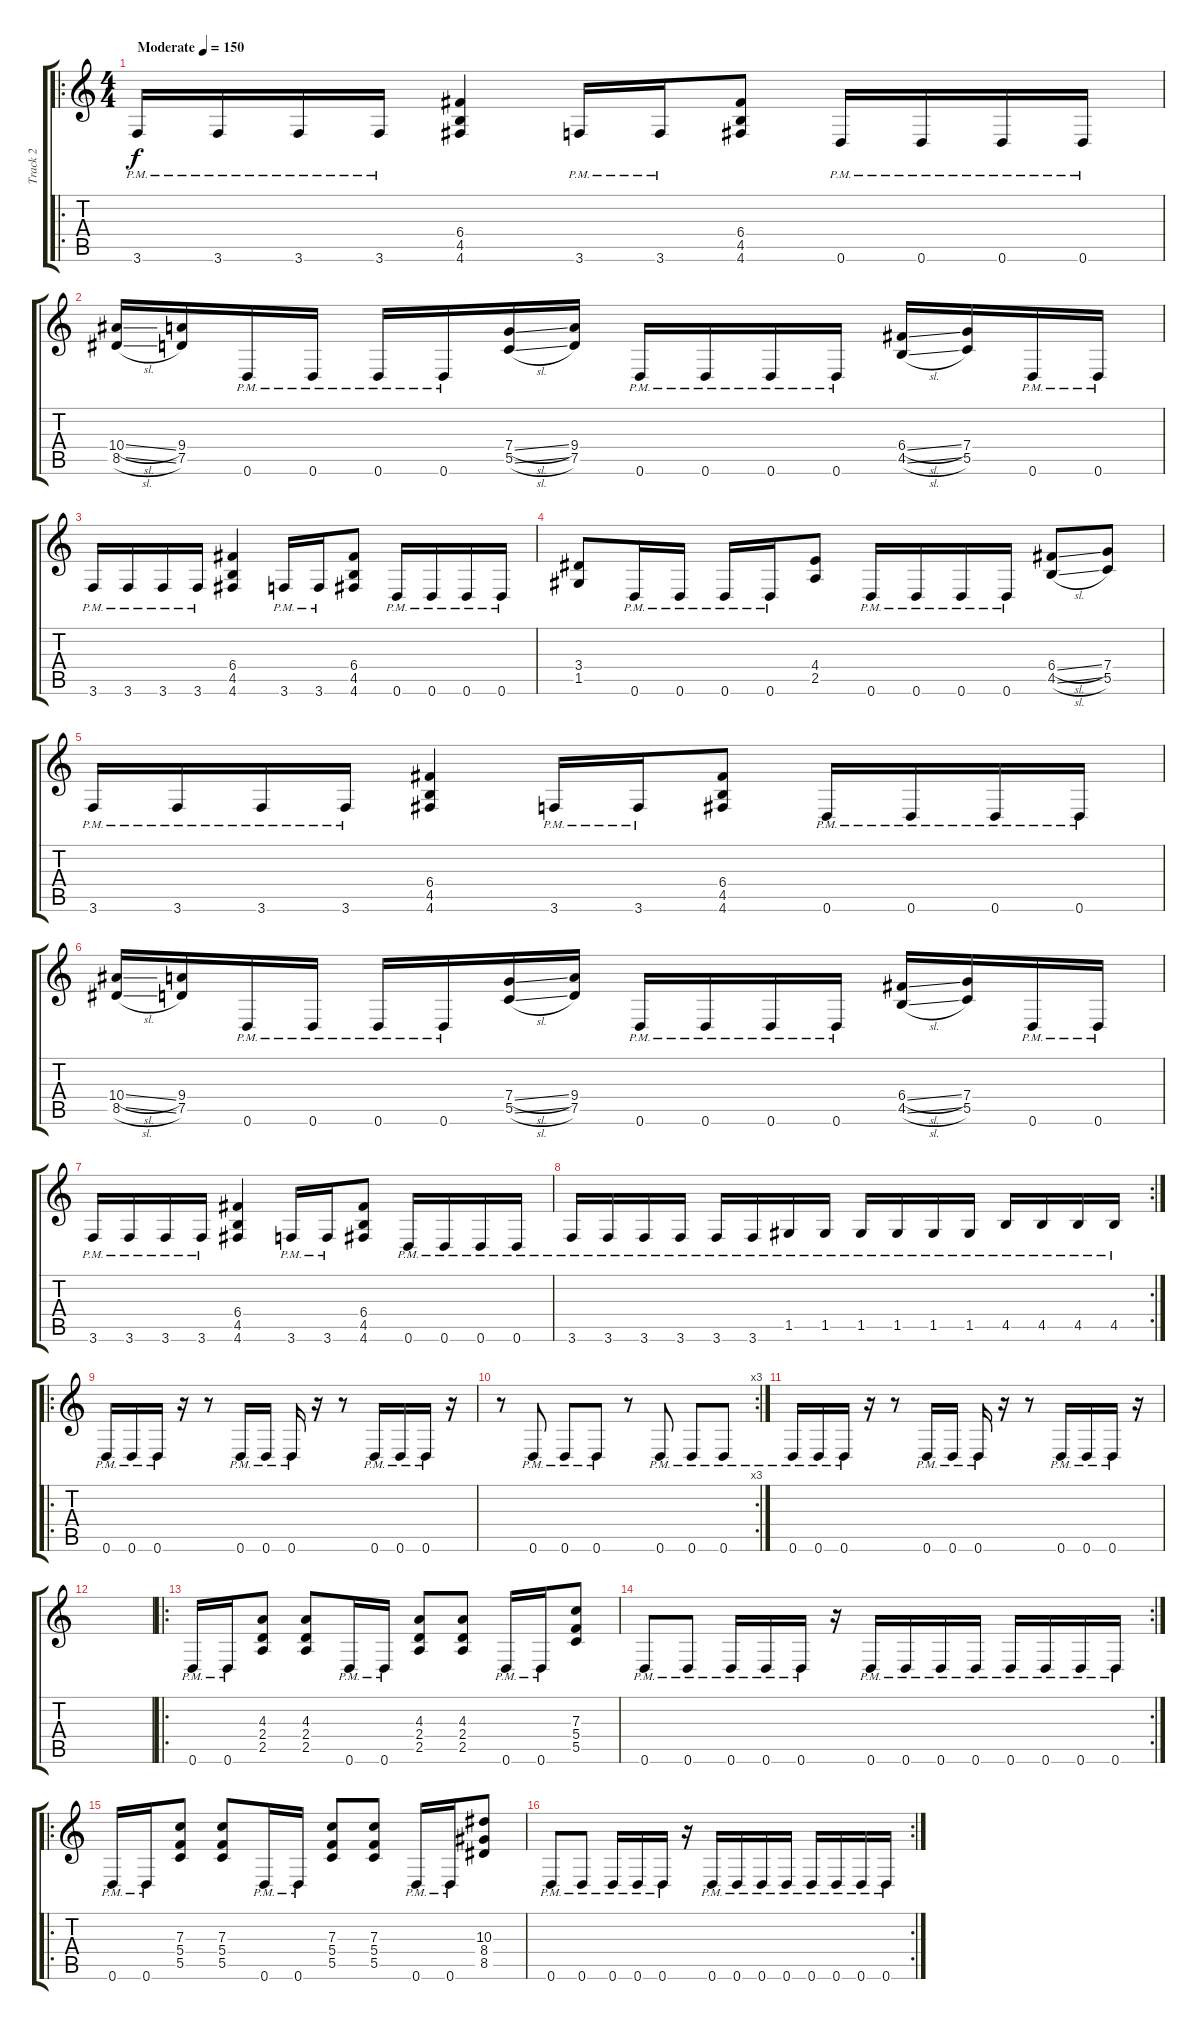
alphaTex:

\track ("Track 2" "Track 2") {instrument distortionguitar}
\staff {score tabs}
\tuning (D4 A3 F3 C3 G2 D2) {hide}
\ro
\ts (4 4)
\tempo (150 "Moderate")
\clef g2
\ks c
3.6{pm}.16{dy f instrument distortionguitar} 3.6{pm}.16 3.6{pm}.16 3.6{pm}.16 (6.4 4.5 4.6).4 3.6{pm}.16 3.6{pm}.16 (6.4 4.5 4.6).8 0.6{pm}.16 0.6{pm}.16 0.6{pm}.16 0.6{pm}.16 |
(10.4{sl} 8.5{sl}).16 (9.4 7.5).16 0.6{pm}.16 0.6{pm}.16 0.6{pm}.16 0.6{pm}.16 (7.4{sl} 5.5{sl}).16 (9.4 7.5).16 0.6{pm}.16 0.6{pm}.16 0.6{pm}.16 0.6{pm}.16 (6.4{sl} 4.5{sl}).16 (7.4 5.5).16 0.6{pm}.16 0.6{pm}.16 |
3.6{pm}.16 3.6{pm}.16 3.6{pm}.16 3.6{pm}.16 (6.4 4.5 4.6).4 3.6{pm}.16 3.6{pm}.16 (6.4 4.5 4.6).8 0.6{pm}.16 0.6{pm}.16 0.6{pm}.16 0.6{pm}.16 |
(3.4 1.5).8 0.6{pm}.16 0.6{pm}.16 0.6{pm}.16 0.6{pm}.16 (4.4 2.5).8 0.6{pm}.16 0.6{pm}.16 0.6{pm}.16 0.6{pm}.16 (6.4{sl} 4.5{sl}).8 (7.4 5.5).8 |
3.6{pm}.16 3.6{pm}.16 3.6{pm}.16 3.6{pm}.16 (6.4 4.5 4.6).4 3.6{pm}.16 3.6{pm}.16 (6.4 4.5 4.6).8 0.6{pm}.16 0.6{pm}.16 0.6{pm}.16 0.6{pm}.16 |
(10.4{sl} 8.5{sl}).16 (9.4 7.5).16 0.6{pm}.16 0.6{pm}.16 0.6{pm}.16 0.6{pm}.16 (7.4{sl} 5.5{sl}).16 (9.4 7.5).16 0.6{pm}.16 0.6{pm}.16 0.6{pm}.16 0.6{pm}.16 (6.4{sl} 4.5{sl}).16 (7.4 5.5).16 0.6{pm}.16 0.6{pm}.16 |
3.6{pm}.16 3.6{pm}.16 3.6{pm}.16 3.6{pm}.16 (6.4 4.5 4.6).4 3.6{pm}.16 3.6{pm}.16 (6.4 4.5 4.6).8 0.6{pm}.16 0.6{pm}.16 0.6{pm}.16 0.6{pm}.16 |
\rc 2
3.6{pm}.16 3.6{pm}.16 3.6{pm}.16 3.6{pm}.16 3.6{pm}.16 3.6{pm}.16 1.5{pm}.16 1.5{pm}.16 1.5{pm}.16 1.5{pm}.16 1.5{pm}.16 1.5{pm}.16 4.5{pm}.16 4.5{pm}.16 4.5{pm}.16 4.5{pm}.16 |
\ro
0.6{pm}.16 0.6{pm}.16 0.6{pm}.16 r.16 r.8 0.6{pm}.16 0.6{pm}.16 0.6{pm}.16 r.16 r.8 0.6{pm}.16 0.6{pm}.16 0.6{pm}.16 r.16 |
\rc 3
r.8 0.6{pm}.8 0.6{pm}.8 0.6{pm}.8 r.8 0.6{pm}.8 0.6{pm}.8 0.6{pm}.8 |
0.6{pm}.16 0.6{pm}.16 0.6{pm}.16 r.16 r.8 0.6{pm}.16 0.6{pm}.16 0.6{pm}.16 r.16 r.8 0.6{pm}.16 0.6{pm}.16 0.6{pm}.16 r.16 |
|
\ro
0.6{pm}.16 0.6{pm}.16 (4.3 2.4 2.5).8 (4.3 2.4 2.5).8 0.6{pm}.16 0.6{pm}.16 (4.3 2.4 2.5).8 (4.3 2.4 2.5).8 0.6{pm}.16 0.6{pm}.16 (7.3 5.4 5.5).8 |
\rc 2
0.6{pm}.8 0.6{pm}.8 0.6{pm}.16 0.6{pm}.16 0.6{pm}.16 r.16 0.6{pm}.16 0.6{pm}.16 0.6{pm}.16 0.6{pm}.16 0.6{pm}.16 0.6{pm}.16 0.6{pm}.16 0.6{pm}.16 |
\ro
0.6{pm}.16 0.6{pm}.16 (7.3 5.4 5.5).8 (7.3 5.4 5.5).8 0.6{pm}.16 0.6{pm}.16 (7.3 5.4 5.5).8 (7.3 5.4 5.5).8 0.6{pm}.16 0.6{pm}.16 (10.3 8.4 8.5).8 |
\rc 2
0.6{pm}.8 0.6{pm}.8 0.6{pm}.16 0.6{pm}.16 0.6{pm}.16 r.16 0.6{pm}.16 0.6{pm}.16 0.6{pm}.16 0.6{pm}.16 0.6{pm}.16 0.6{pm}.16 0.6{pm}.16 0.6{pm}.16
